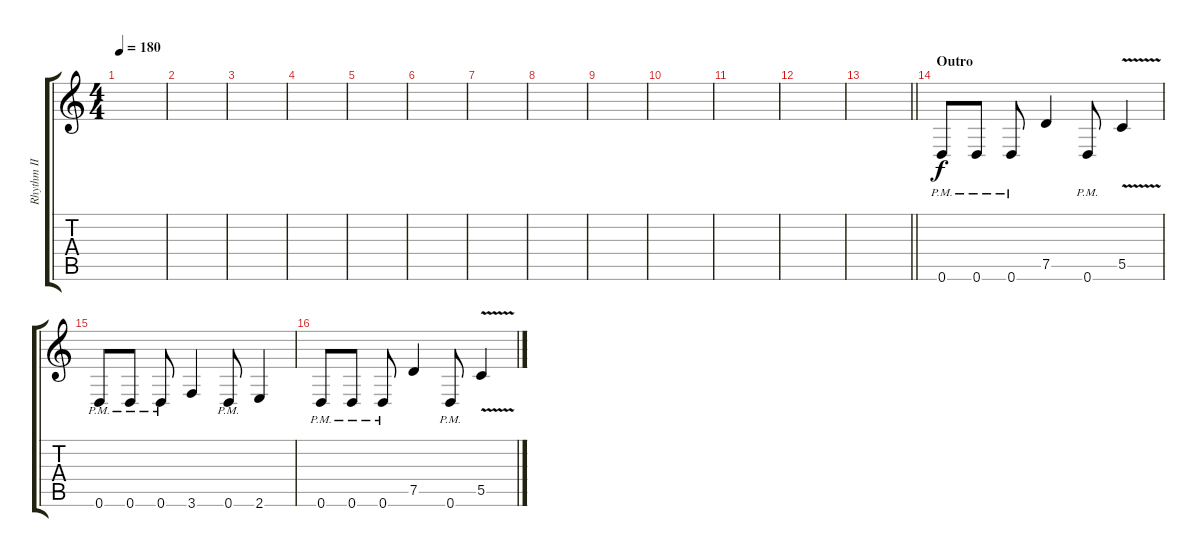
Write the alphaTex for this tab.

\track ("Rhythm II" "Rhythm II") {instrument distortionguitar}
\staff {score tabs}
\tuning (D4 A3 F3 C3 G2 D2) {hide}
\ts (4 4)
\tempo 180
\clef g2
\ks c
|
|
|
|
|
|
|
|
|
|
|
|
\barLineRight lightlight
|
\section ("" "Outro")
0.6{pm}.8 0.6{pm}.8 0.6{pm}.8 7.5.4 0.6{pm}.8 5.5{v}.4 |
0.6{pm}.8 0.6{pm}.8 0.6{pm}.8 3.6.4 0.6{pm}.8 2.6.4 |
0.6{pm}.8 0.6{pm}.8 0.6{pm}.8 7.5.4 0.6{pm}.8 5.5{v}.4
